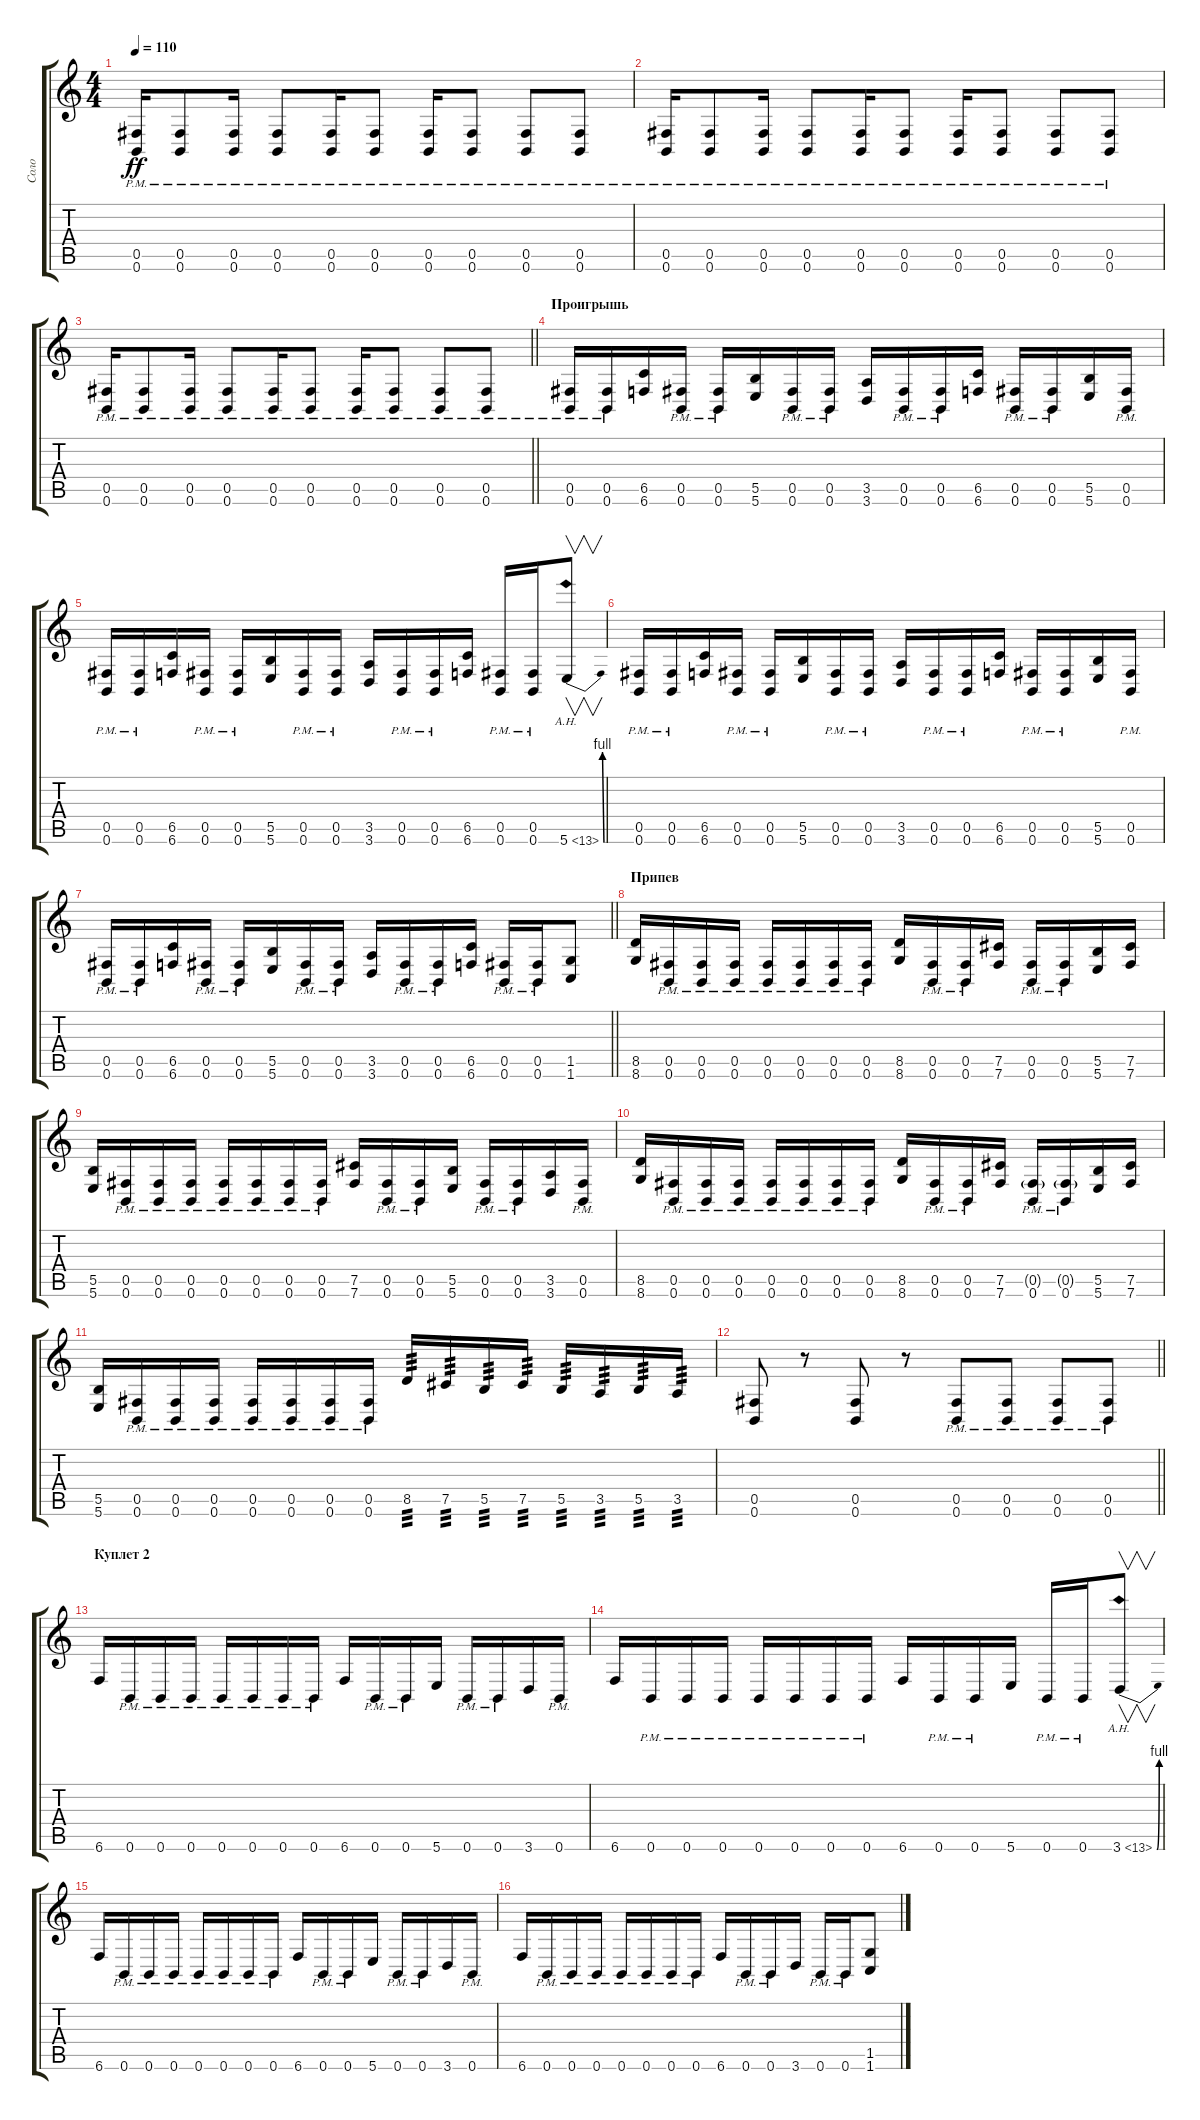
\track ("Соло" "Соло") {instrument distortionguitar}
\staff {score tabs}
\tuning (Db4 Ab3 E3 B2 Gb2 B1) {hide}
\ts (4 4)
\tempo 110
\clef g2
\ks c
(0.5{pm} 0.6{pm}).16{dy ff} (0.5{pm} 0.6{pm}).8 (0.5{pm} 0.6{pm}).16 (0.5{pm} 0.6{pm}).8 (0.5{pm} 0.6{pm}).16 (0.5{pm} 0.6{pm}).8 (0.5{pm} 0.6{pm}).16 (0.5{pm} 0.6{pm}).8 (0.5{pm} 0.6{pm}).8 (0.5{pm} 0.6{pm}).8 |
(0.5{pm} 0.6{pm}).16 (0.5{pm} 0.6{pm}).8 (0.5{pm} 0.6{pm}).16 (0.5{pm} 0.6{pm}).8 (0.5{pm} 0.6{pm}).16 (0.5{pm} 0.6{pm}).8 (0.5{pm} 0.6{pm}).16 (0.5{pm} 0.6{pm}).8 (0.5{pm} 0.6{pm}).8 (0.5{pm} 0.6{pm}).8 |
\barLineRight lightlight
(0.5{pm} 0.6{pm}).16 (0.5{pm} 0.6{pm}).8 (0.5{pm} 0.6{pm}).16 (0.5{pm} 0.6{pm}).8 (0.5{pm} 0.6{pm}).16 (0.5{pm} 0.6{pm}).8 (0.5{pm} 0.6{pm}).16 (0.5{pm} 0.6{pm}).8 (0.5{pm} 0.6{pm}).8 (0.5{pm} 0.6{pm}).8 |
\section ("" "Проигрышь")
(0.5{pm} 0.6{pm}).16 (0.5{pm} 0.6{pm}).16 (6.5 6.6).16 (0.5{pm} 0.6{pm}).16 (0.5{pm} 0.6{pm}).16 (5.5 5.6).16 (0.5{pm} 0.6{pm}).16 (0.5{pm} 0.6{pm}).16 (3.5 3.6).16 (0.5{pm} 0.6{pm}).16 (0.5{pm} 0.6{pm}).16 (6.5 6.6).16 (0.5{pm} 0.6{pm}).16 (0.5{pm} 0.6{pm}).16 (5.5 5.6).16 (0.5{pm} 0.6{pm}).16 |
(0.5{pm} 0.6{pm}).16 (0.5{pm} 0.6{pm}).16 (6.5 6.6).16 (0.5{pm} 0.6{pm}).16 (0.5{pm} 0.6{pm}).16 (5.5 5.6).16 (0.5{pm} 0.6{pm}).16 (0.5{pm} 0.6{pm}).16 (3.5 3.6).16 (0.5{pm} 0.6{pm}).16 (0.5{pm} 0.6{pm}).16 (6.5 6.6).16 (0.5{pm} 0.6{pm}).16 (0.5{pm} 0.6{pm}).16 5.6{be (bend 0 0 60 4) ah 8}.8{v} |
(0.5{pm} 0.6{pm}).16 (0.5{pm} 0.6{pm}).16 (6.5 6.6).16 (0.5{pm} 0.6{pm}).16 (0.5{pm} 0.6{pm}).16 (5.5 5.6).16 (0.5{pm} 0.6{pm}).16 (0.5{pm} 0.6{pm}).16 (3.5 3.6).16 (0.5{pm} 0.6{pm}).16 (0.5{pm} 0.6{pm}).16 (6.5 6.6).16 (0.5{pm} 0.6{pm}).16 (0.5{pm} 0.6{pm}).16 (5.5 5.6).16 (0.5{pm} 0.6{pm}).16 |
\barLineRight lightlight
(0.5{pm} 0.6{pm}).16 (0.5{pm} 0.6{pm}).16 (6.5 6.6).16 (0.5{pm} 0.6{pm}).16 (0.5{pm} 0.6{pm}).16 (5.5 5.6).16 (0.5{pm} 0.6{pm}).16 (0.5{pm} 0.6{pm}).16 (3.5 3.6).16 (0.5{pm} 0.6{pm}).16 (0.5{pm} 0.6{pm}).16 (6.5 6.6).16 (0.5{pm} 0.6{pm}).16 (0.5{pm} 0.6{pm}).16 (1.5 1.6).8 |
\section ("" "Припев")
(8.5 8.6).16 (0.5{pm} 0.6{pm}).16 (0.5{pm} 0.6{pm}).16 (0.5{pm} 0.6{pm}).16 (0.5{pm} 0.6{pm}).16 (0.5{pm} 0.6{pm}).16 (0.5{pm} 0.6{pm}).16 (0.5{pm} 0.6{pm}).16 (8.5 8.6).16 (0.5{pm} 0.6{pm}).16 (0.5{pm} 0.6{pm}).16 (7.5 7.6).16 (0.5{pm} 0.6{pm}).16 (0.5{pm} 0.6{pm}).16 (5.5 5.6).16 (7.5 7.6).16 |
(5.5 5.6).16 (0.5{pm} 0.6{pm}).16 (0.5{pm} 0.6{pm}).16 (0.5{pm} 0.6{pm}).16 (0.5{pm} 0.6{pm}).16 (0.5{pm} 0.6{pm}).16 (0.5{pm} 0.6{pm}).16 (0.5{pm} 0.6{pm}).16 (7.5 7.6).16 (0.5{pm} 0.6{pm}).16 (0.5{pm} 0.6{pm}).16 (5.5 5.6).16 (0.5{pm} 0.6{pm}).16 (0.5{pm} 0.6{pm}).16 (3.5 3.6).16 (0.5{pm} 0.6{pm}).16 |
(8.5 8.6).16 (0.5{pm} 0.6{pm}).16 (0.5{pm} 0.6{pm}).16 (0.5{pm} 0.6{pm}).16 (0.5{pm} 0.6{pm}).16 (0.5{pm} 0.6{pm}).16 (0.5{pm} 0.6{pm}).16 (0.5{pm} 0.6{pm}).16 (8.5 8.6).16 (0.5{pm} 0.6{pm}).16 (0.5{pm} 0.6{pm}).16 (7.5 7.6).16 (0.5{g} 0.6{pm}).16 (0.5{g} 0.6{pm}).16 (5.5 5.6).16 (7.5 7.6).16 |
(5.5 5.6).16 (0.5{pm} 0.6{pm}).16 (0.5{pm} 0.6{pm}).16 (0.5{pm} 0.6{pm}).16 (0.5{pm} 0.6{pm}).16 (0.5{pm} 0.6{pm}).16 (0.5{pm} 0.6{pm}).16 (0.5{pm} 0.6{pm}).16 8.5.16{tp 3} 7.5.16{tp 3} 5.5.16{tp 3} 7.5.16{tp 3} 5.5.16{tp 3} 3.5.16{tp 3} 5.5.16{tp 3} 3.5.16{tp 3} |
\barLineRight lightlight
(0.5 0.6).8 r.8 (0.5 0.6).8 r.8 (0.5{pm} 0.6{pm}).8 (0.5{pm} 0.6{pm}).8 (0.5{pm} 0.6{pm}).8 (0.5{pm} 0.6{pm}).8 |
\section ("" "Куплет 2")
6.6.16 0.6{pm}.16 0.6{pm}.16 0.6{pm}.16 0.6{pm}.16 0.6{pm}.16 0.6{pm}.16 0.6{pm}.16 6.6.16 0.6{pm}.16 0.6{pm}.16 5.6.16 0.6{pm}.16 0.6{pm}.16 3.6.16 0.6{pm}.16 |
6.6.16 0.6{pm}.16 0.6{pm}.16 0.6{pm}.16 0.6{pm}.16 0.6{pm}.16 0.6{pm}.16 0.6{pm}.16 6.6.16 0.6{pm}.16 0.6{pm}.16 5.6.16 0.6{pm}.16 0.6{pm}.16 3.6{be (bend 0 0 60 4) ah 10}.8{v} |
6.6.16 0.6{pm}.16 0.6{pm}.16 0.6{pm}.16 0.6{pm}.16 0.6{pm}.16 0.6{pm}.16 0.6{pm}.16 6.6.16 0.6{pm}.16 0.6{pm}.16 5.6.16 0.6{pm}.16 0.6{pm}.16 3.6.16 0.6{pm}.16 |
6.6.16 0.6{pm}.16 0.6{pm}.16 0.6{pm}.16 0.6{pm}.16 0.6{pm}.16 0.6{pm}.16 0.6{pm}.16 6.6.16 0.6{pm}.16 0.6{pm}.16 3.6.16 0.6{pm}.16 0.6{pm}.16 (1.5 1.6).8
